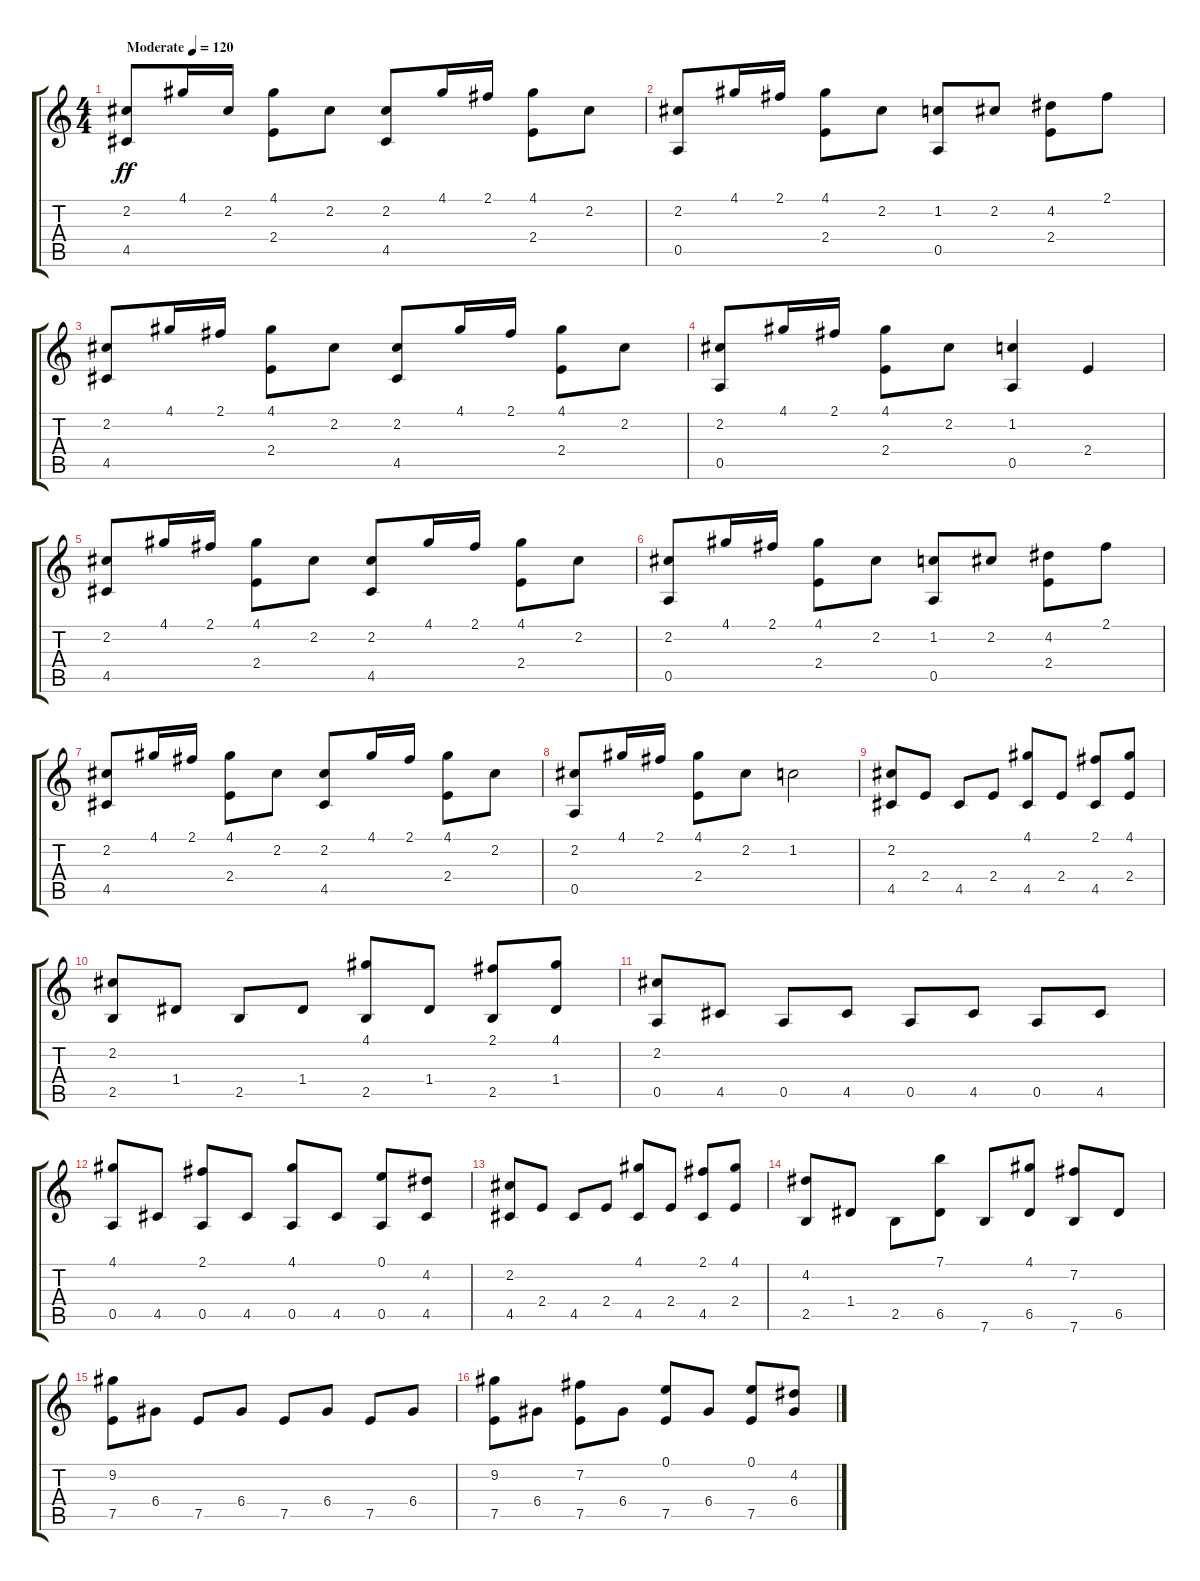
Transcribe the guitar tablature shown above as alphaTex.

\track "" {instrument acousticguitarnylon}
\staff {score tabs}
\tuning (E4 B3 G3 D3 A2 E2) {hide}
\ts (4 4)
\tempo (120 "Moderate")
\clef g2
\ks c
(2.2 4.5).8{dy ff instrument acousticguitarnylon} 4.1.16 2.2.16 (4.1 2.4).8 2.2.8 (2.2 4.5).8 4.1.16 2.1.16 (4.1 2.4).8 2.2.8 |
(2.2 0.5).8 4.1.16 2.1.16 (4.1 2.4).8 2.2.8 (1.2 0.5).8 2.2.8 (4.2 2.4).8 2.1.8 |
(2.2 4.5).8 4.1.16 2.1.16 (4.1 2.4).8 2.2.8 (2.2 4.5).8 4.1.16 2.1.16 (4.1 2.4).8 2.2.8 |
(2.2 0.5).8 4.1.16 2.1.16 (4.1 2.4).8 2.2.8 (1.2 0.5).4 2.4.4 |
(2.2 4.5).8 4.1.16 2.1.16 (4.1 2.4).8 2.2.8 (2.2 4.5).8 4.1.16 2.1.16 (4.1 2.4).8 2.2.8 |
(2.2 0.5).8 4.1.16 2.1.16 (4.1 2.4).8 2.2.8 (1.2 0.5).8 2.2.8 (4.2 2.4).8 2.1.8 |
(2.2 4.5).8 4.1.16 2.1.16 (4.1 2.4).8 2.2.8 (2.2 4.5).8 4.1.16 2.1.16 (4.1 2.4).8 2.2.8 |
(2.2 0.5).8 4.1.16 2.1.16 (4.1 2.4).8 2.2.8 1.2.2 |
(2.2 4.5).8 2.4.8 4.5.8 2.4.8 (4.1 4.5).8 2.4.8 (2.1 4.5).8 (4.1 2.4).8 |
(2.2 2.5).8 1.4.8 2.5.8 1.4.8 (4.1 2.5).8 1.4.8 (2.1 2.5).8 (4.1 1.4).8 |
(2.2 0.5).8 4.5.8 0.5.8 4.5.8 0.5.8 4.5.8 0.5.8 4.5.8 |
(4.1 0.5).8 4.5.8 (2.1 0.5).8 4.5.8 (4.1 0.5).8 4.5.8 (0.1 0.5).8 (4.2 4.5).8 |
(2.2 4.5).8 2.4.8 4.5.8 2.4.8 (4.1 4.5).8 2.4.8 (2.1 4.5).8 (4.1 2.4).8 |
(4.2 2.5).8 1.4.8 2.5.8 (7.1 6.5).8 7.6.8 (4.1 6.5).8 (7.2 7.6).8 6.5.8 |
(9.2 7.5).8 6.4.8 7.5.8 6.4.8 7.5.8 6.4.8 7.5.8 6.4.8 |
(9.2 7.5).8 6.4.8 (7.2 7.5).8 6.4.8 (0.1 7.5).8 6.4.8 (0.1 7.5).8 (4.2 6.4).8
